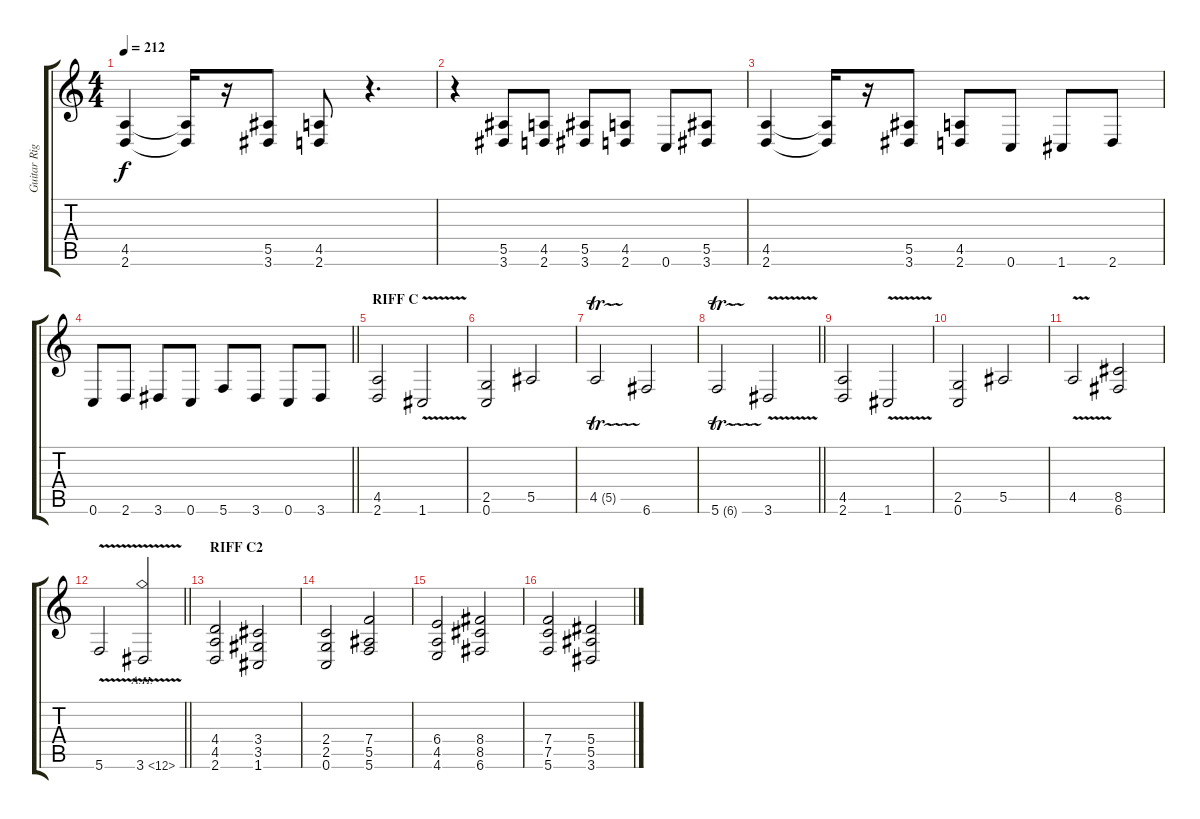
\track ("Guitar Right" "Guitar Rig") {instrument distortionguitar}
\staff {score tabs}
\tuning (C4 G3 Eb3 Bb2 F2 C2) {hide}
\ts (4 4)
\tempo 212
\clef g2
\ks c
(4.5 2.6).4{dy f} (4.5{t} 2.6{t}).16 r.16 (5.5 3.6).8 (4.5 2.6).8 r.4{d} |
r.4 (5.5 3.6).8 (4.5 2.6).8 (5.5 3.6).8 (4.5 2.6).8 0.6.8 (5.5 3.6).8 |
(4.5 2.6).4 (4.5{t} 2.6{t}).16 r.16 (5.5 3.6).8 (4.5 2.6).8 0.6.8 1.6.8 2.6.8 |
\barLineRight lightlight
0.6.8 2.6.8 3.6.8 0.6.8 5.6.8 3.6.8 0.6.8 3.6.8 |
\section ("" "RIFF C")
(4.5 2.6).2 1.6{v}.2 |
(2.5 0.6).2 5.5.2 |
4.5{tr (5 16)}.2 6.6.2 |
\barLineRight lightlight
5.6{tr (6 16)}.2 3.6{v}.2 |
(4.5 2.6).2 1.6{v}.2 |
(2.5 0.6).2 5.5.2 |
4.5{v}.2 (8.5 6.6).2 |
\barLineRight lightlight
5.6{v}.2 3.6{ah 9 v}.2 |
\section ("" "RIFF C2")
(4.4 4.5 2.6).2 (3.4 3.5 1.6).2 |
(2.4 2.5 0.6).2 (7.4 5.5 5.6).2 |
(6.4 4.5 4.6).2 (8.4 8.5 6.6).2 |
(7.4 7.5 5.6).2 (5.4 5.5 3.6).2
